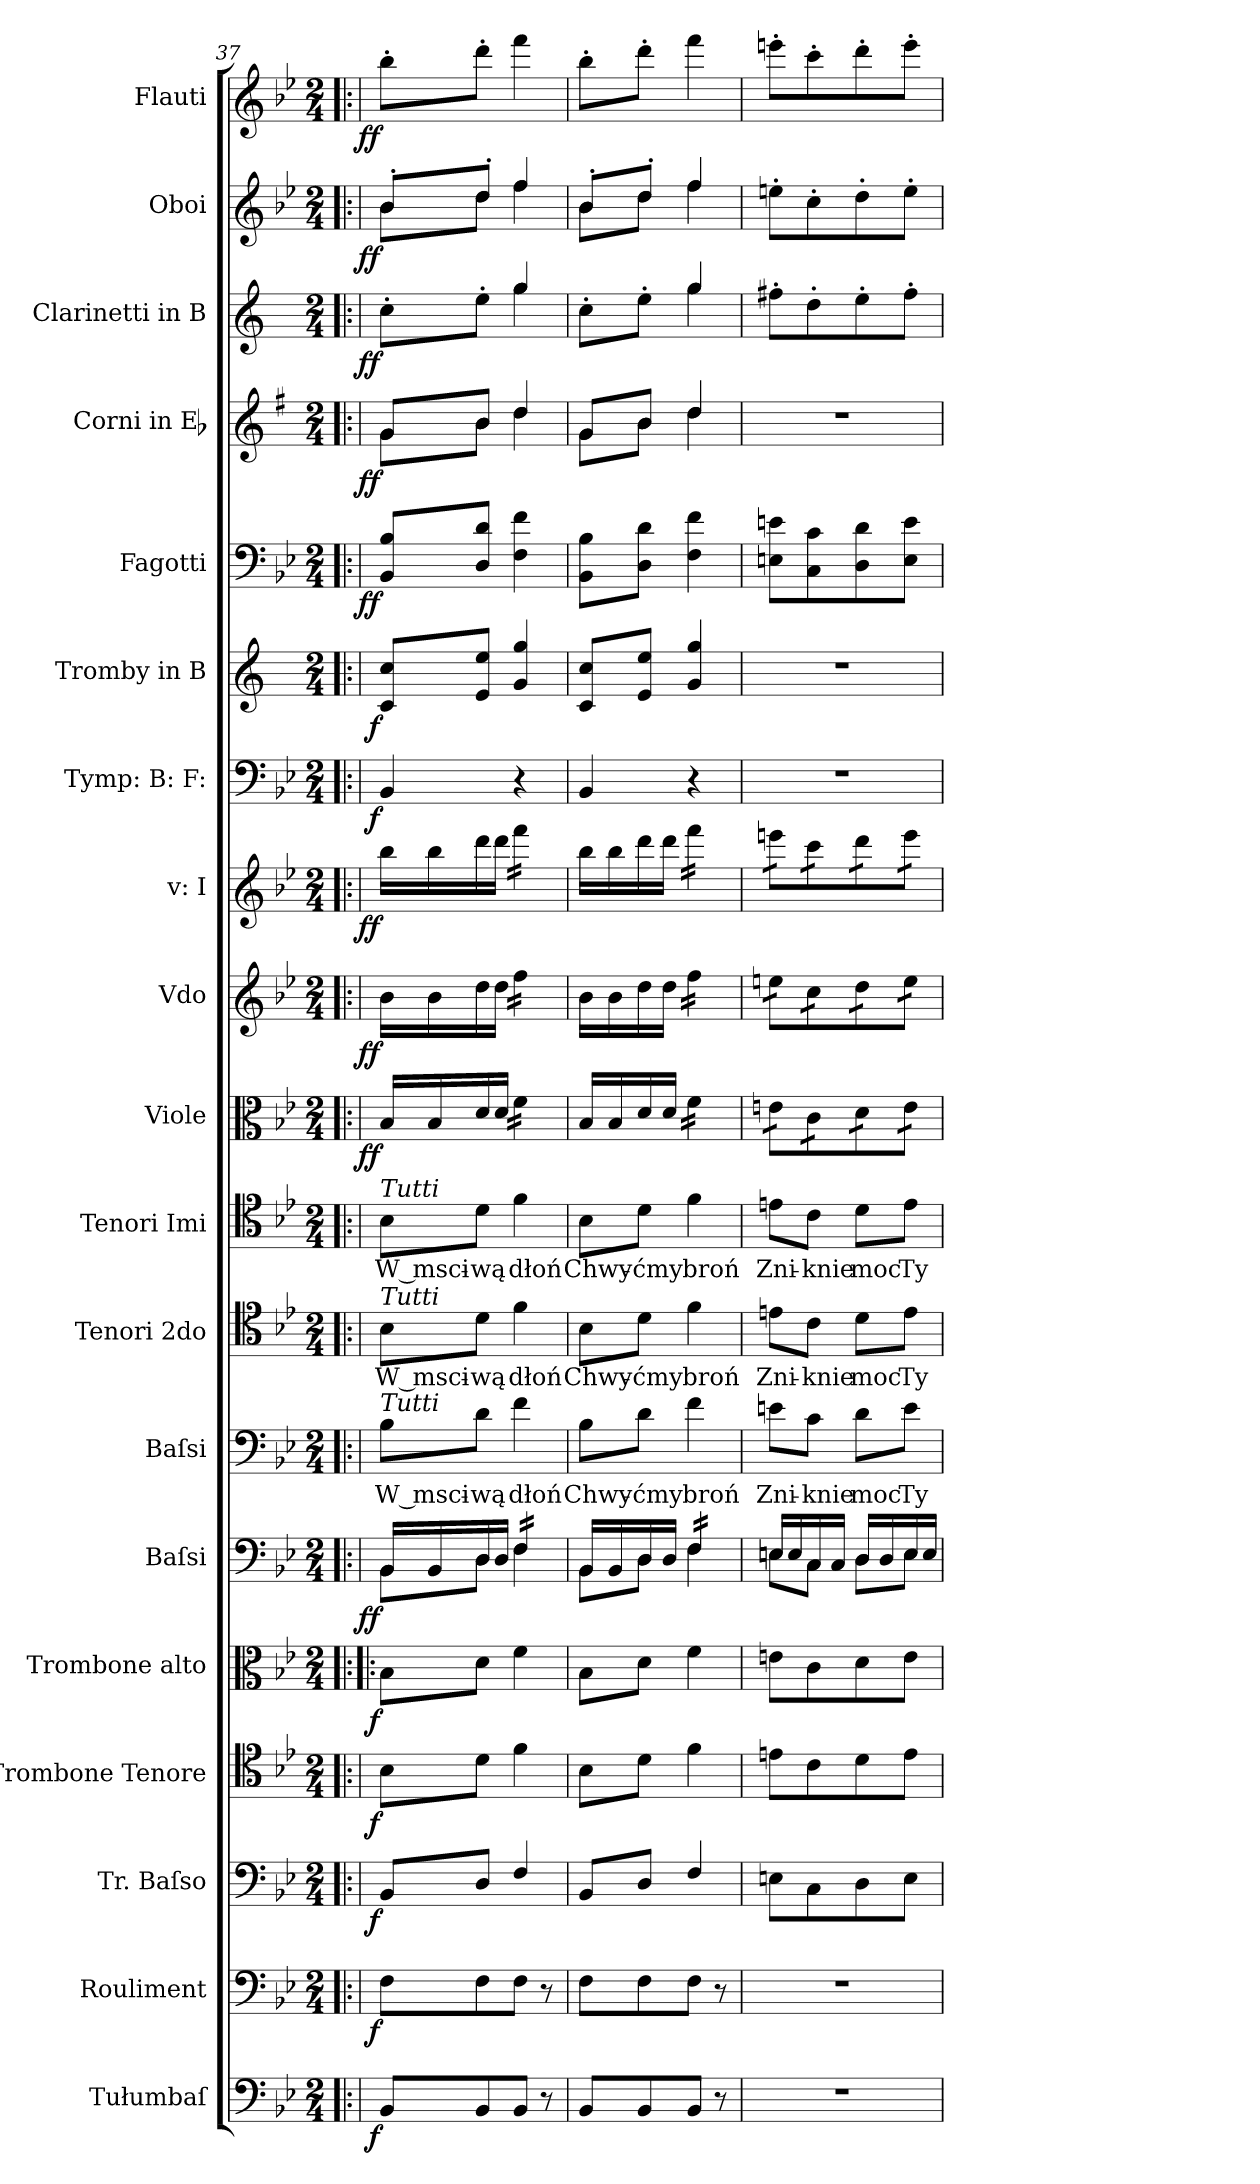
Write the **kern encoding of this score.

**kern	**dynam	**kern	**dynam	**kern	**dynam	**kern	**dynam	**kern	**dynam	**kern	**dynam	**kern	**text	**kern	**text	**kern	**text	**kern	**dynam	**kern	**dynam	**kern	**dynam	**kern	**dynam	**kern	**dynam	**kern	**dynam	**kern	**dynam	**kern	**dynam	**kern	**dynam	**kern	**dynam
*part19	*part19	*part18	*part18	*part17	*part17	*part16	*part16	*part15	*part15	*part14	*part14	*part13	*part13	*part12	*part12	*part11	*part11	*part10	*part10	*part9	*part9	*part8	*part8	*part7	*part7	*part6	*part6	*part5	*part5	*part4	*part4	*part3	*part3	*part2	*part2	*part1	*part1
*staff19	*staff19	*staff18	*staff18	*staff17	*staff17	*staff16	*staff16	*staff15	*staff15	*staff14	*staff14	*staff13	*staff13	*staff12	*staff12	*staff11	*staff11	*staff10	*staff10	*staff9	*staff9	*staff8	*staff8	*staff7	*staff7	*staff6	*staff6	*staff5	*staff5	*staff4	*staff4	*staff3	*staff3	*staff2	*staff2	*staff1	*staff1
*I"Tułumbaſ	*	*I"Rouliment	*	*I"Tr. Baſso	*	*I"Trombone Tenore	*	*I"Trombone alto	*	*I"Baſsi	*	*I"Baſsi	*	*I"Tenori 2do	*	*I"Tenori Imi	*	*I"Viole	*	*I"Vdo	*	*I"v: I	*	*I"Tymp: B: F:	*	*I"Tromby in B	*	*I"Fagotti	*	*I"Corni in Eb	*	*I"Clarinetti in B	*	*I"Oboi	*	*I"Flauti	*
*	*	*	*	*	*	*I'T	*	*I'A	*	*	*	*	*	*	*	*	*	*	*	*	*	*I'V	*	*	*	*	*	*	*	*	*	*I'Cl	*	*I'Ob	*	*I'Fl	*
*clefF4	*	*clefF4	*	*clefF4	*	*clefC4	*	*clefC3	*	*clefF4	*	*clefF4	*	*clefC4	*	*clefC4	*	*clefC3	*	*clefG2	*	*clefG2	*	*clefF4	*	*clefG2	*	*clefF4	*	*clefG2	*	*clefG2	*	*clefG2	*	*clefG2	*
*	*	*	*	*	*	*	*	*	*	*	*	*	*	*	*	*	*	*	*	*	*	*	*	*	*	*ITrd1c2	*	*	*	*ITrd5c9	*	*ITrd1c2	*	*	*	*	*
*k[b-e-]	*	*k[b-e-]	*	*k[b-e-]	*	*k[b-e-]	*	*k[b-e-]	*	*k[b-e-]	*	*k[b-e-]	*	*k[b-e-]	*	*k[b-e-]	*	*k[b-e-]	*	*k[b-e-]	*	*k[b-e-]	*	*k[b-e-]	*	*k[b-e-]	*	*k[b-e-]	*	*k[b-e-]	*	*k[b-e-]	*	*k[b-e-]	*	*k[b-e-]	*
*M2/4	*	*M2/4	*	*M2/4	*	*M2/4	*	*M2/4	*	*M2/4	*	*M2/4	*	*M2/4	*	*M2/4	*	*M2/4	*	*M2/4	*	*M2/4	*	*M2/4	*	*M2/4	*	*M2/4	*	*M2/4	*	*M2/4	*	*M2/4	*	*M2/4	*
=37	=37	=37	=37	=37	=37	=37	=37	=37!|:	=37	=37	=37	=37	=37	=37	=37	=37	=37	=37	=37	=37	=37	=37	=37	=37	=37	=37	=37	=37	=37	=37	=37	=37	=37	=37	=37	=37	=37
*	*	*	*	*	*	*	*	*	*	*^	*	*	*	*	*	*	*	*	*	*	*	*	*	*	*	*	*	*	*	*	*	*	*	*	*	*	*
!	!	!	!	!	!	!	!	!	!	!	!	!	!	!	!	!	!LO:TX:a:i:t=Tutti	!	!	!	!	!	!	!	!	!	!	!	!	!	!	!	!	!	!	!	!	!
!	!	!	!	!	!	!	!	!	!	!	!	!	!	!	!LO:TX:a:i:t=Tutti	!	!	!	!	!	!	!	!	!	!	!	!	!	!	!	!	!	!	!	!	!	!	!
!	!	!	!	!	!	!	!	!	!	!	!	!	!LO:TX:a:i:t=Tutti	!	!	!	!	!	!	!	!	!	!	!	!	!	!	!	!	!	!	!	!	!	!	!	!	!
!	!LO:DY:b:rj	!	!LO:DY:b:rj	!	!LO:DY:b:rj	!	!LO:DY:b:rj	!	!LO:DY:b:rj	!	!	!LO:DY:b:rj	!	!LO:LY:i	!	!LO:LY:i	!	!	!	!LO:DY:b:rj	!	!LO:DY:b:rj	!	!LO:DY:b:rj	!	!LO:DY:b:rj	!	!LO:DY:b:rj	!	!LO:DY:b:rj	!	!LO:DY:b:rj	!	!LO:DY:b:rj	!	!LO:DY:b:rj	!	!LO:DY:b:rj
*	*	*	*	*	*	*	*	*	*	*	*	*	*	*	*	*	*	*	*	*	*	*	*	*	*	*	*	*	*	*	*^	*	*^	*	*^	*	*	*
8BB-/L	f	8F\L	f	8BB-/L	f	8B-\L	f	8B-\L	f	16BB-/LL	8BB-\L	ff	8B-\L	W msci-	8B-\L	W msci-	8B-\L	W msci-	16B-/LL	ff	16b-\LL	ff	16bb-\LL	ff	4BB-/	f	8B-/ 8b-/L	f	8BB-/ 8B-/L	ff	8B-/L	8B-\L	ff	8b-'\L	4ryy	ff	8b-'/L	8b-\L	ff	8bb-'\L	ff
.	.	.	.	.	.	.	.	.	.	16BB-/	.	.	.	.	.	.	.	.	16B-/	.	16b-\	.	16bb-\	.	.	.	.	.	.	.	.	.	.	.	.	.	.	.	.	.	.
!	!	!	!	!	!	!	!	!	!	!	!	!	!	!LO:LY:i	!	!LO:LY:i	!	!	!	!	!	!	!	!	!	!	!	!	!	!	!	!	!	!	!	!	!	!	!	!	!
8BB-/	.	8F\	.	8D/J	.	8d\J	.	8d\J	.	16D/	8D\J	.	8d\J	-wą	8d\J	-wą	8d\J	-wą	16d/	.	16dd\	.	16ddd\	.	.	.	8d/ 8dd/J	.	8D/ 8d/J	.	8d/J	8d\J	.	8dd'\J	.	.	8dd'/J	8dd\J	.	8ddd'\J	.
.	.	.	.	.	.	.	.	.	.	16D/JJ	.	.	.	.	.	.	.	.	16d/JJ	.	16dd\JJ	.	16ddd\JJ	.	.	.	.	.	.	.	.	.	.	.	.	.	.	.	.	.	.
!	!	!	!	!	!	!	!	!	!	!	!	!	!	!LO:LY:i	!	!LO:LY:i	!	!	!	!	!	!	!	!	!	!	!	!	!	!	!	!	!	!	!	!	!	!	!	!	!
*	*	*	*	*	*	*	*	*	*	*tremolo	*	*	*	*	*	*	*	*	*	*	*	*	*	*	*	*	*	*	*	*	*	*	*	*	*	*	*	*	*	*	*
*	*	*	*	*	*	*	*	*	*	*	*	*	*	*	*	*	*	*	*tremolo	*	*	*	*	*	*	*	*	*	*	*	*	*	*	*	*	*	*	*	*	*	*
*	*	*	*	*	*	*	*	*	*	*	*	*	*	*	*	*	*	*	*	*	*tremolo	*	*	*	*	*	*	*	*	*	*	*	*	*	*	*	*	*	*	*	*
*	*	*	*	*	*	*	*	*	*	*	*	*	*	*	*	*	*	*	*	*	*	*	*tremolo	*	*	*	*	*	*	*	*	*	*	*	*	*	*	*	*	*	*
8BB-/J	.	8F\J	.	4F/	.	4f\	.	4f\	.	16F/LL	4F\	.	4f\	dłoń	4f\	dłoń	4f\	dłoń	16f\LL	.	16ff\LL	.	16fff\LL	.	4r	.	4f/ 4ff/	.	4F\ 4f\	.	4f/	4f\	.	4ff/	4ff\	.	4ff/	4ff\	.	4fff\	.
.	.	.	.	.	.	.	.	.	.	16F/	.	.	.	.	.	.	.	.	16f\	.	16ff\	.	16fff\	.	.	.	.	.	.	.	.	.	.	.	.	.	.	.	.	.	.
8r	.	8r	.	.	.	.	.	.	.	16F/	.	.	.	.	.	.	.	.	16f\	.	16ff\	.	16fff\	.	.	.	.	.	.	.	.	.	.	.	.	.	.	.	.	.	.
.	.	.	.	.	.	.	.	.	.	16F/JJ	.	.	.	.	.	.	.	.	16f\JJ	.	16ff\JJ	.	16fff\JJ	.	.	.	.	.	.	.	.	.	.	.	.	.	.	.	.	.	.
*	*	*	*	*	*	*	*	*	*	*	*	*	*	*	*	*	*	*	*	*	*	*	*Xtremolo	*	*	*	*	*	*	*	*	*	*	*	*	*	*	*	*	*	*
*	*	*	*	*	*	*	*	*	*	*	*	*	*	*	*	*	*	*	*	*	*Xtremolo	*	*	*	*	*	*	*	*	*	*	*	*	*	*	*	*	*	*	*	*
*	*	*	*	*	*	*	*	*	*	*	*	*	*	*	*	*	*	*	*Xtremolo	*	*	*	*	*	*	*	*	*	*	*	*	*	*	*	*	*	*	*	*	*	*
*	*	*	*	*	*	*	*	*	*	*Xtremolo	*	*	*	*	*	*	*	*	*	*	*	*	*	*	*	*	*	*	*	*	*	*	*	*	*	*	*	*	*	*	*
=38	=38	=38	=38	=38	=38	=38	=38	=38	=38	=38	=38	=38	=38	=38	=38	=38	=38	=38	=38	=38	=38	=38	=38	=38	=38	=38	=38	=38	=38	=38	=38	=38	=38	=38	=38	=38	=38	=38	=38	=38	=38
!	!	!	!	!	!	!	!	!	!	!	!	!	!	!LO:LY:i	!	!LO:LY:i	!	!	!	!	!	!	!	!	!	!	!	!	!	!	!	!	!	!	!	!	!	!	!	!	!
8BB-/L	.	8F\L	.	8BB-/L	.	8B-\L	.	8B-\L	.	16BB-/LL	8BB-\L	.	8B-\L	Chwy-	8B-\L	Chwy-	8B-\L	Chwy-	16B-/LL	.	16b-\LL	.	16bb-\LL	.	4BB-/	.	8B-/ 8b-/L	.	8BB-\ 8B-\L	.	8B-/L	8B-\L	.	8b-'\L	4ryy	.	8b-'/L	8b-\L	.	8bb-'\L	.
.	.	.	.	.	.	.	.	.	.	16BB-/	.	.	.	.	.	.	.	.	16B-/	.	16b-\	.	16bb-\	.	.	.	.	.	.	.	.	.	.	.	.	.	.	.	.	.	.
!	!	!	!	!	!	!	!	!	!	!	!	!	!	!LO:LY:i	!	!LO:LY:i	!	!	!	!	!	!	!	!	!	!	!	!	!	!	!	!	!	!	!	!	!	!	!	!	!
8BB-/	.	8F\	.	8D/J	.	8d\J	.	8d\J	.	16D/	8D\J	.	8d\J	-ćmy	8d\J	-ćmy	8d\J	-ćmy	16d/	.	16dd\	.	16ddd\	.	.	.	8d/ 8dd/J	.	8D\ 8d\J	.	8d/J	8d\J	.	8dd'\J	.	.	8dd'/J	8dd\J	.	8ddd'\J	.
.	.	.	.	.	.	.	.	.	.	16D/JJ	.	.	.	.	.	.	.	.	16d/JJ	.	16dd\JJ	.	16ddd\JJ	.	.	.	.	.	.	.	.	.	.	.	.	.	.	.	.	.	.
!	!	!	!	!	!	!	!	!	!	!	!	!	!	!LO:LY:i	!	!LO:LY:i	!	!	!	!	!	!	!	!	!	!	!	!	!	!	!	!	!	!	!	!	!	!	!	!	!
*	*	*	*	*	*	*	*	*	*	*tremolo	*	*	*	*	*	*	*	*	*	*	*	*	*	*	*	*	*	*	*	*	*	*	*	*	*	*	*	*	*	*	*
*	*	*	*	*	*	*	*	*	*	*	*	*	*	*	*	*	*	*	*tremolo	*	*	*	*	*	*	*	*	*	*	*	*	*	*	*	*	*	*	*	*	*	*
*	*	*	*	*	*	*	*	*	*	*	*	*	*	*	*	*	*	*	*	*	*tremolo	*	*	*	*	*	*	*	*	*	*	*	*	*	*	*	*	*	*	*	*
*	*	*	*	*	*	*	*	*	*	*	*	*	*	*	*	*	*	*	*	*	*	*	*tremolo	*	*	*	*	*	*	*	*	*	*	*	*	*	*	*	*	*	*
8BB-/J	.	8F\J	.	4F/	.	4f\	.	4f\	.	16F/LL	4F\	.	4f\	broń	4f\	broń	4f\	broń	16f\LL	.	16ff\LL	.	16fff\LL	.	4r	.	4f/ 4ff/	.	4F\ 4f\	.	4f/	4f\	.	4ff/	4ff\	.	4ff/	4ff\	.	4fff\	.
.	.	.	.	.	.	.	.	.	.	16F/	.	.	.	.	.	.	.	.	16f\	.	16ff\	.	16fff\	.	.	.	.	.	.	.	.	.	.	.	.	.	.	.	.	.	.
8r	.	8r	.	.	.	.	.	.	.	16F/	.	.	.	.	.	.	.	.	16f\	.	16ff\	.	16fff\	.	.	.	.	.	.	.	.	.	.	.	.	.	.	.	.	.	.
.	.	.	.	.	.	.	.	.	.	16F/JJ	.	.	.	.	.	.	.	.	16f\JJ	.	16ff\JJ	.	16fff\JJ	.	.	.	.	.	.	.	.	.	.	.	.	.	.	.	.	.	.
*	*	*	*	*	*	*	*	*	*	*Xtremolo	*	*	*	*	*	*	*	*	*	*	*	*	*	*	*	*	*	*	*	*	*	*	*	*	*	*	*	*	*	*	*
*	*	*	*	*	*	*	*	*	*	*	*	*	*	*	*	*	*	*	*	*	*	*	*	*	*	*	*	*	*	*	*v	*v	*	*	*	*	*v	*v	*	*	*
*	*	*	*	*	*	*	*	*	*	*	*	*	*	*	*	*	*	*	*	*	*	*	*	*	*	*	*	*	*	*	*	*	*v	*v	*	*	*	*	*
=39	=39	=39	=39	=39	=39	=39	=39	=39	=39	=39	=39	=39	=39	=39	=39	=39	=39	=39	=39	=39	=39	=39	=39	=39	=39	=39	=39	=39	=39	=39	=39	=39	=39	=39	=39	=39	=39	=39
!	!	!	!	!	!	!	!	!	!	!	!	!	!	!LO:LY:i	!	!LO:LY:i	!	!	!	!	!	!	!	!	!	!	!	!	!	!	!	!	!	!	!	!	!	!
2r	.	2r	.	8En\L	.	8en\L	.	8en\L	.	16En/LL	8En\L	.	8en\L	Zni-	8en\L	Zni-	8en\L	Zni-	16en\LL	.	16een\LL	.	16eeen\LL	.	2r	.	2r	.	8En\ 8en\L	.	2r	.	8een'\L	.	8een'\L	.	8eeen'\L	.
.	.	.	.	.	.	.	.	.	.	16E/	.	.	.	.	.	.	.	.	16en\	.	16een\	.	16eeen\	.	.	.	.	.	.	.	.	.	.	.	.	.	.	.
!	!	!	!	!	!	!	!	!	!	!	!	!	!	!LO:LY:i	!	!LO:LY:i	!	!	!	!	!	!	!	!	!	!	!	!	!	!	!	!	!	!	!	!	!	!
.	.	.	.	8C\	.	8c\	.	8c\	.	16C/	8C\J	.	8c\J	-knie	8c\J	-knie	8c\J	-knie	16c\	.	16cc\	.	16ccc\	.	.	.	.	.	8C\ 8c\	.	.	.	8cc'\	.	8cc'\	.	8ccc'\	.
.	.	.	.	.	.	.	.	.	.	16C/JJ	.	.	.	.	.	.	.	.	16c\	.	16cc\	.	16ccc\	.	.	.	.	.	.	.	.	.	.	.	.	.	.	.
!	!	!	!	!	!	!	!	!	!	!	!	!	!	!LO:LY:i	!	!LO:LY:i	!	!	!	!	!	!	!	!	!	!	!	!	!	!	!	!	!	!	!	!	!	!
.	.	.	.	8D\	.	8d\	.	8d\	.	16D/LL	8D\L	.	8d\L	moc	8d\L	moc	8d\L	moc	16d\	.	16dd\	.	16ddd\	.	.	.	.	.	8D\ 8d\	.	.	.	8dd'\	.	8dd'\	.	8ddd'\	.
.	.	.	.	.	.	.	.	.	.	16D/	.	.	.	.	.	.	.	.	16d\	.	16dd\	.	16ddd\	.	.	.	.	.	.	.	.	.	.	.	.	.	.	.
!	!	!	!	!	!	!	!	!	!	!	!	!	!	!LO:LY:i	!	!LO:LY:i	!	!	!	!	!	!	!	!	!	!	!	!	!	!	!	!	!	!	!	!	!	!
.	.	.	.	8E\J	.	8e\J	.	8e\J	.	16E/	8E\J	.	8e\J	Ty-	8e\J	Ty-	8e\J	Ty-	16e\	.	16ee\	.	16eee\	.	.	.	.	.	8E\ 8e\J	.	.	.	8ee'\J	.	8ee'\J	.	8eee'\J	.
.	.	.	.	.	.	.	.	.	.	16E/JJ	.	.	.	.	.	.	.	.	16e\JJ	.	16ee\JJ	.	16eee\JJ	.	.	.	.	.	.	.	.	.	.	.	.	.	.	.
*	*	*	*	*	*	*	*	*	*	*	*	*	*	*	*	*	*	*	*	*	*	*	*Xtremolo	*	*	*	*	*	*	*	*	*	*	*	*	*	*	*
*	*	*	*	*	*	*	*	*	*	*	*	*	*	*	*	*	*	*	*	*	*Xtremolo	*	*	*	*	*	*	*	*	*	*	*	*	*	*	*	*	*
*	*	*	*	*	*	*	*	*	*	*	*	*	*	*	*	*	*	*	*Xtremolo	*	*	*	*	*	*	*	*	*	*	*	*	*	*	*	*	*	*	*
*	*	*	*	*	*	*	*	*	*	*v	*v	*	*	*	*	*	*	*	*	*	*	*	*	*	*	*	*	*	*	*	*	*	*	*	*	*	*	*
=	=	=	=	=	=	=	=	=	=	=	=	=	=	=	=	=	=	=	=	=	=	=	=	=	=	=	=	=	=	=	=	=	=	=	=	=	=
*-	*-	*-	*-	*-	*-	*-	*-	*-	*-	*-	*-	*-	*-	*-	*-	*-	*-	*-	*-	*-	*-	*-	*-	*-	*-	*-	*-	*-	*-	*-	*-	*-	*-	*-	*-	*-	*-
